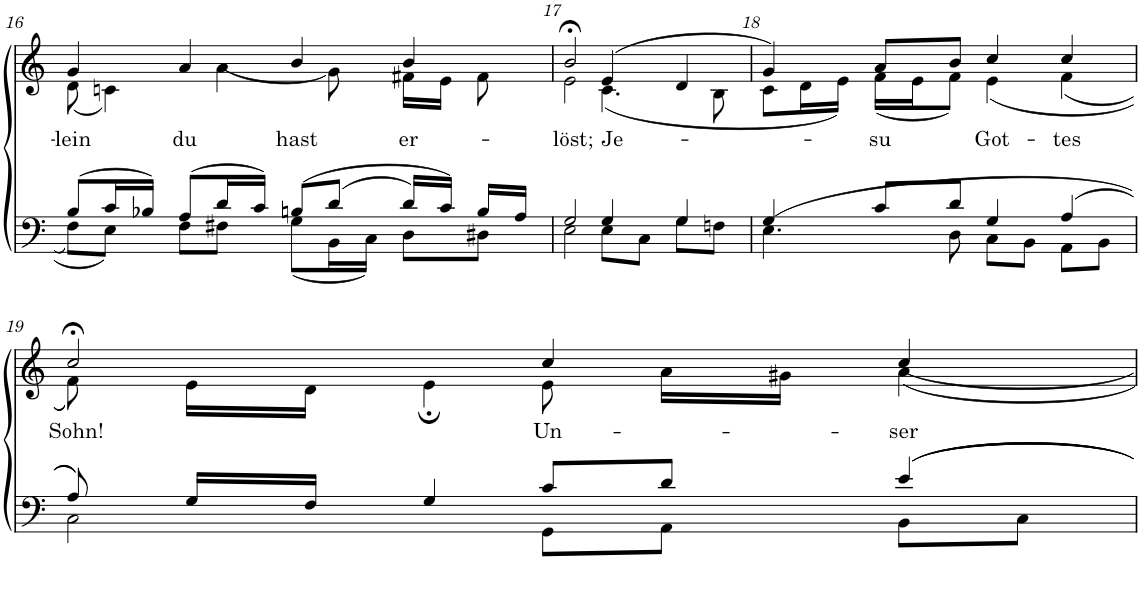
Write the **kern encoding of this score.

**kern	**kern	**text
*part2	*part1	*part1
*staff2	*staff1	*staff1
*I"Tenor/Bass	*I"Soprano/Alto	*
!!LO:PB:g=z
*clefF4	*clefG2	*
*k[]	*k[]	*
*M4/4	*M4/4	*
*met(c)	*met(c)	*
=16	=16	=16
*^	*	*
!	!	!	!LO:LY:b
*	*	*^	*
(8B/L	8F\L	4g/	(8d\	lein
16c/L	8E\J	.	4cn\)	.
16B-X/JJ)	.	.	.	.
!	!	!	!	!LO:LY:b
(8A/L	8F\L	4a/	.	du
16d/L	8F#X\J	.	(4a\	.
16c/JJ)	.	.	.	.
!	!	!	!	!LO:LY:b
(8Bn/L	(8G\L	4b/	.	hast
(8d/J	16BB\L	.	8g\)	.
.	16C\JJ)	.	.	.
!	!	!	!	!LO:LY:b
16d/LL)	8D\L	4b/	16f#X\LL	er-
16c/JJ)	.	.	16e\JJ	.
16B/LL	8D#X\J	.	8f#\	.
16A/JJ	.	.	.	.
=17	=17	=17	=17	=17
!	!	!	!	!LO:LY:b
2G/	2E\	2b;<,/	2e\	-löst;
!	!	!	!	!LO:LY:b
4G/	8E\L	(4e/	(4.c\	Je-
.	8C\J	.	.	.
4G/	8G\L	4d/	.	.
.	8Fn\J	.	8B\	.
=18	=18	=18	=18	=18
(4G/	4.E\	4g/)	8c\L	.
.	.	.	16d\L	.
.	.	.	16e\JJ)	.
!	!	!	!	!LO:LY:b
8c/L	.	8a/L	(16f\LL	su
.	.	.	16e\J	.
8d/J	8D\	8b/J	8f\J)	.
!	!	!	!	!LO:LY:b
4G/	8C\L	4cc/	(4e\	Got-
.	8BB\J	.	.	.
!	!	!	!	!LO:LY:b
(4A/	8AA\L	4cc/	(4f\	-tes
.	8BB\J	.	.	.
!!LO:LB:g=z	!!
=19	=19	=19	=19	=19
!	!	!	!	!LO:LY:b
8A/))	2C\	2cc;<,/	8f\))	Sohn!
16G/LL	.	.	16e\LL	.
16F/JJ	.	.	16d\JJ	.
4G/	.	.	4e;\	.
!	!	!	!	!LO:LY:b
8c/L	8GG\L	4cc/	8e\	Un-
8d/J	8AA\J	.	16a\LL	.
.	.	.	16g#X\JJ	.
!	!	!	!	!LO:LY:b
4e/	8BB\L	4cc/	4a\	-ser
.	8C\J	.	.	.
*v	*v	*	*	*
*	*v	*v	*
=	=	=
*-	*-	*-
